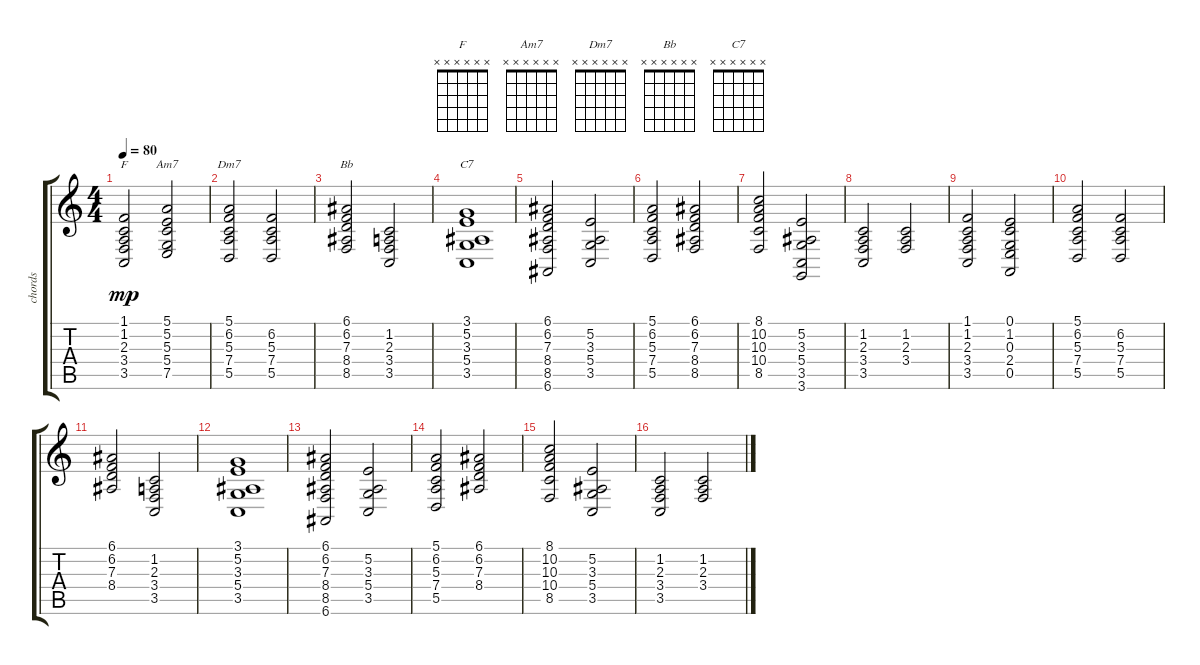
\track ("chords" "chords") {instrument electricpiano1}
\staff {score tabs}
\tuning (E4 B3 G3 D3 A2 E2) {hide}
\chord ("F" x x x x x x)
\chord ("Am7" x x x x x x)
\chord ("Dm7" x x x x x x)
\chord ("Bb" x x x x x x)
\chord ("C7" x x x x x x)
\ts (4 4)
\tempo 80
\clef g2
\ks c
(1.1 1.2 2.3 3.4 3.5).2{ch "F" dy mp instrument electricpiano1} (5.1 5.2 5.3 5.4 7.5).2{ch "Am7"} |
(5.1 6.2 5.3 7.4 5.5).2{ch "Dm7"} (6.2 5.3 7.4 5.5).2 |
(6.1 6.2 7.3 8.4 8.5).2{ch "Bb"} (1.2 2.3 3.4 3.5).2 |
(3.1 5.2 3.3 5.4 3.5).1{ch "C7"} |
(6.1 6.2 7.3 8.4 8.5 6.6).2 (5.2 3.3 5.4 3.5).2 |
(5.1 6.2 5.3 7.4 5.5).2 (6.1 6.2 7.3 8.4 8.5).2 |
(8.1 10.2 10.3 10.4 8.5).2 (5.2 3.3 5.4 3.5 3.6).2 |
(1.2 2.3 3.4 3.5).2 (1.2 2.3 3.4).2 |
(1.1 1.2 2.3 3.4 3.5).2 (0.1 1.2 0.3 2.4 0.5).2 |
(5.1 6.2 5.3 7.4 5.5).2 (6.2 5.3 7.4 5.5).2 |
(6.1 6.2 7.3 8.4).2 (1.2 2.3 3.4 3.5).2 |
(3.1 5.2 3.3 5.4 3.5).1 |
(6.1 6.2 7.3 8.4 8.5 6.6).2 (5.2 3.3 5.4 3.5).2 |
(5.1 6.2 5.3 7.4 5.5).2 (6.1 6.2 7.3 8.4).2 |
(8.1 10.2 10.3 10.4 8.5).2 (5.2 3.3 5.4 3.5).2 |
(1.2 2.3 3.4 3.5).2 (1.2 2.3 3.4).2
